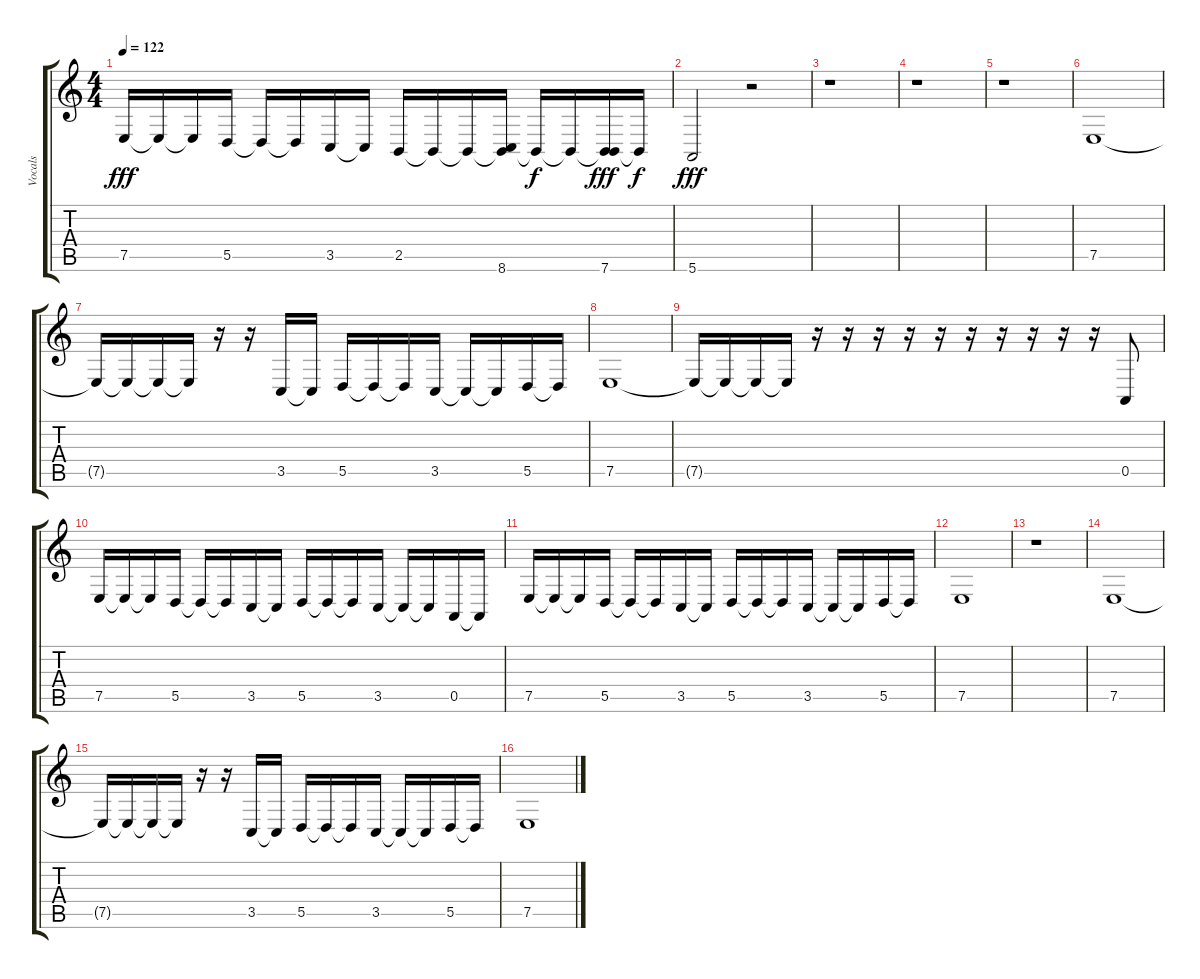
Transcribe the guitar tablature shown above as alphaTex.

\track ("Vocals" "Vocals") {instrument lead2sawtooth}
\staff {score tabs}
\tuning (E4 B3 G3 D3 A2 E2) {hide}
\ts (4 4)
\tempo 122
\clef g2
\ks c
7.5.16{dy fff} 7.5{t}.16 7.5{t}.16 5.5.16 5.5{t}.16 5.5{t}.16 3.5.16 3.5{t}.16 2.5.16 2.5{t}.16 2.5{t}.16 (2.5{t} 8.6).16 2.5{t}.16{dy f} 2.5{t}.16 (2.5{t} 7.6).16{dy fff} 2.5{t}.16{dy f} |
5.6.2{dy fff} r.2 |
r.1 |
r.1 |
r.1 |
7.5.1 |
7.5{t}.16 7.5{t}.16 7.5{t}.16 7.5{t}.16 r.16 r.16 3.5.16 3.5{t}.16 5.5.16 5.5{t}.16 5.5{t}.16 3.5.16 3.5{t}.16 3.5{t}.16 5.5.16 5.5{t}.16 |
7.5.1 |
7.5{t}.16 7.5{t}.16 7.5{t}.16 7.5{t}.16 r.16 r.16 r.16 r.16 r.16 r.16 r.16 r.16 r.16 r.16 0.5.8 |
7.5.16 7.5{t}.16 7.5{t}.16 5.5.16 5.5{t}.16 5.5{t}.16 3.5.16 3.5{t}.16 5.5.16 5.5{t}.16 5.5{t}.16 3.5.16 3.5{t}.16 3.5{t}.16 0.5.16 0.5{t}.16 |
7.5.16 7.5{t}.16 7.5{t}.16 5.5.16 5.5{t}.16 5.5{t}.16 3.5.16 3.5{t}.16 5.5.16 5.5{t}.16 5.5{t}.16 3.5.16 3.5{t}.16 3.5{t}.16 5.5.16 5.5{t}.16 |
7.5.1 |
r.1 |
7.5.1 |
7.5{t}.16 7.5{t}.16 7.5{t}.16 7.5{t}.16 r.16 r.16 3.5.16 3.5{t}.16 5.5.16 5.5{t}.16 5.5{t}.16 3.5.16 3.5{t}.16 3.5{t}.16 5.5.16 5.5{t}.16 |
7.5.1
